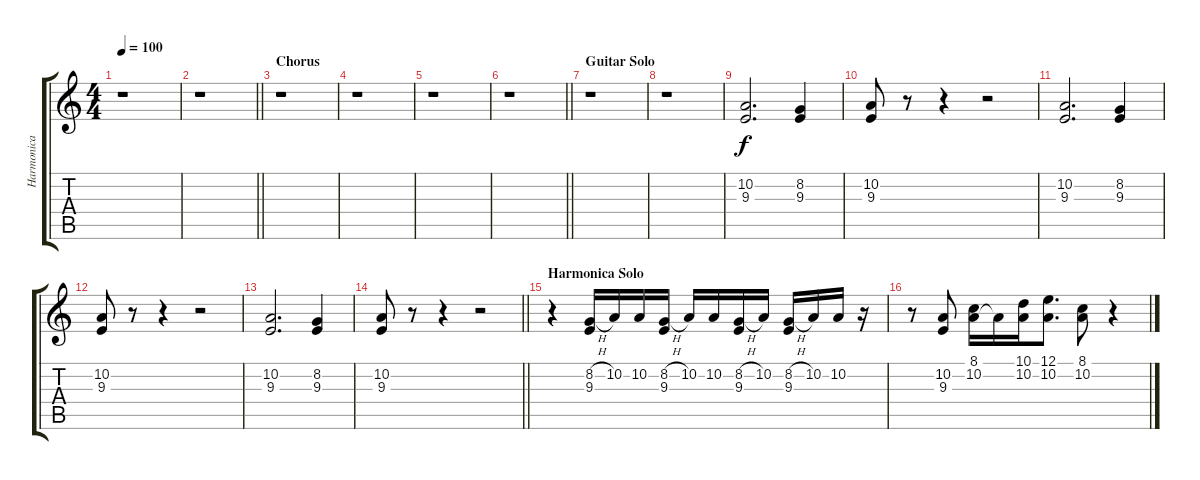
\track ("Harmonica" "Harmonica") {instrument harmonica}
\staff {score tabs}
\tuning (E4 B3 G3 D3 A2 E2) {hide}
\ts (4 4)
\tempo 100
\clef g2
\ks c
r.1{dy f} |
\barLineRight lightlight
r.1 |
\section ("" "Chorus")
r.1 |
r.1 |
r.1 |
\barLineRight lightlight
r.1 |
\section ("" "Guitar Solo")
r.1 |
r.1 |
(10.2 9.3).2{d} (8.2 9.3).4 |
(10.2 9.3).8 r.8 r.4 r.2 |
(10.2 9.3).2{d} (8.2 9.3).4 |
(10.2 9.3).8 r.8 r.4 r.2 |
(10.2 9.3).2{d} (8.2 9.3).4 |
\barLineRight lightlight
(10.2 9.3).8 r.8 r.4 r.2 |
\section ("" "Harmonica Solo")
r.4 (8.2{h} 9.3).16 10.2.16 10.2.16 (8.2{h} 9.3).16 10.2.16 10.2.16 (8.2{h} 9.3).16 10.2.16 (8.2{h} 9.3).16 10.2.16 10.2.16 r.16 |
r.8 (10.2 9.3).8 (8.1 10.2).16 10.2{t}.16 (10.1 10.2).16 (12.1 10.2).8{d} (8.1 10.2).8 r.4
